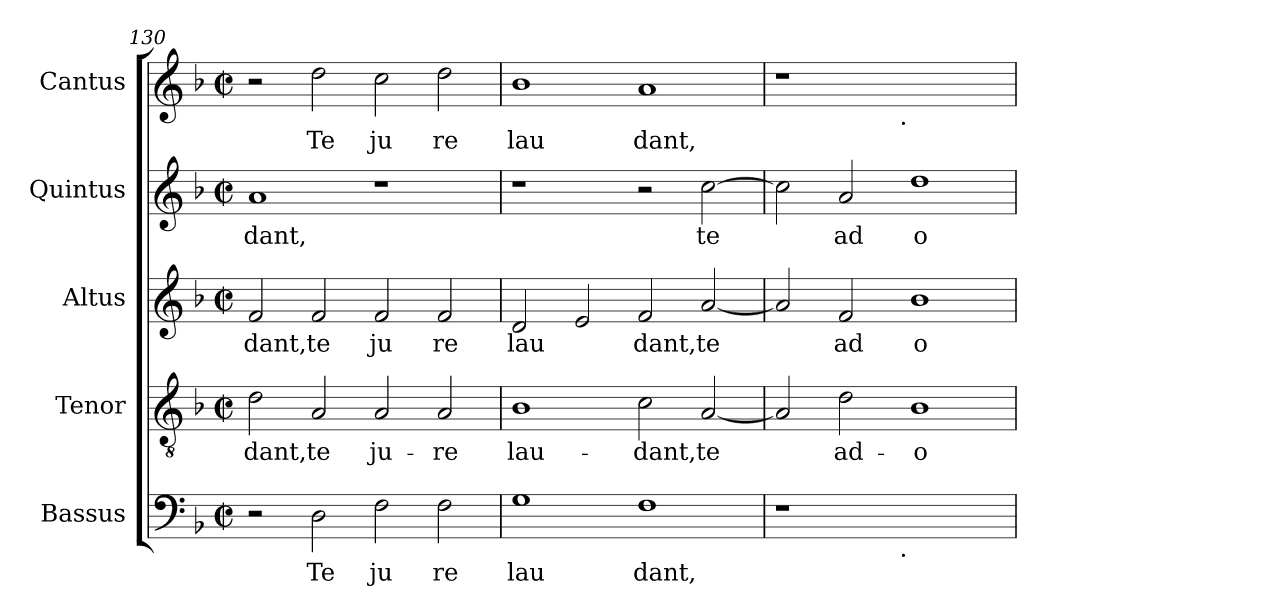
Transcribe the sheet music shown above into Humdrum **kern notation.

**kern	**text	**kern	**text	**kern	**text	**kern	**text	**kern	**text
*part5	*part5	*part4	*part4	*part3	*part3	*part2	*part2	*part1	*part1
*staff5	*staff5	*staff4	*staff4	*staff3	*staff3	*staff2	*staff2	*staff1	*staff1
*I"Bassus	*	*I"Tenor	*	*I"Altus	*	*I"Quintus	*	*I"Cantus	*
!!LO:PB:g=z
*clefF4	*	*clefGv2	*	*clefG2	*	*clefG2	*	*clefG2	*
*k[b-]	*	*k[b-]	*	*k[b-]	*	*k[b-]	*	*k[b-]	*
*F:	*	*F:	*	*F:	*	*F:	*	*F:	*
*M2/2	*	*M2/2	*	*M2/2	*	*M2/2	*	*M2/2	*
*met(c|)	*	*met(c|)	*	*met(c|)	*	*met(c|)	*	*met(c|)	*
=130	=130	=130	=130	=130	=130	=130	=130	=130	=130
!	!	!	!LO:LY:b:cj	!	!LO:LY:b:cj	!	!LO:LY:b:cj	!	!
2r	.	2d\	-dant,	2f/	dant,	1a	dant,	2r	.
!	!LO:LY:b:cj	!	!LO:LY:b:cj	!	!LO:LY:b:cj	!	!	!	!LO:LY:b:cj
2D\	Te	2A/	te	2f/	te	.	.	2dd\	Te
!	!LO:LY:b:cj	!	!LO:LY:b:cj	!	!LO:LY:b:cj	!	!	!	!LO:LY:b:cj
2F\	ju	2A/	ju-	2f/	ju	1r	.	2cc\	ju
!	!LO:LY:b:cj	!	!LO:LY:b:cj	!	!LO:LY:b:cj	!	!	!	!LO:LY:b:cj
2F\	re	2A/	-re	2f/	re	.	.	2dd\	re
=131	=131	=131	=131	=131	=131	=131	=131	=131	=131
!	!LO:LY:b:cj	!	!LO:LY:b:cj	!	!LO:LY:b:cj	!	!	!	!LO:LY:b:cj
1G	lau	1B-	lau-	2d/	lau	1r	.	1b-	lau
!	!	!	!	!	!LO:LY:b:cj	!	!	!	!
.	.	.	.	2e/	.	.	.	.	.
!	!LO:LY:b:cj	!	!LO:LY:b:cj	!	!LO:LY:b:cj	!	!	!	!LO:LY:b:cj
1F	dant,	2c\	-dant,	2f/	dant,	2r	.	1a	dant,
!	!	!	!LO:LY:b:cj	!	!LO:LY:b:cj	!	!LO:LY:b:cj	!	!
.	.	[<2A/	te	[<2a/	te	[>2cc\	te	.	.
=132	=132	=132	=132	=132	=132	=132	=132	=132	=132
!	!	!	!LO:LY:b:cj	!	!LO:LY:b:cj	!	!LO:LY:b:cj	!	!
*^	*	*	*	*	*	*	*	*^	*
1r	2ryy	.	2A/]	.	2a/]	.	2cc\]	.	1r	2ryy	.
!	!	!	!	!LO:LY:b:cj	!	!LO:LY:b:cj	!	!LO:LY:b:cj	!	!	!
.	4...ryy	.	2d\	ad-	2f/	ad	2a/	ad	.	4...ryy	.
!	!	!	!	!	!	!	!	!	!	!LO:TX:b:t=.	!
!	!LO:TX:b:t=.	!	!	!	!	!	!	!	!	!	!
.	1ryy	.	.	.	.	.	.	.	.	1ryy	.
!	!	!	!	!LO:LY:b:cj	!	!LO:LY:b:cj	!	!LO:LY:b:cj	!	!	!
1ryy	.	.	1B-	-o-	1b-	o	1dd	o	1ryy	.	.
.	32ryy	.	.	.	.	.	.	.	.	32ryy	.
*v	*v	*	*	*	*	*	*	*	*v	*v	*
=	=	=	=	=	=	=	=	=	=
*-	*-	*-	*-	*-	*-	*-	*-	*-	*-
